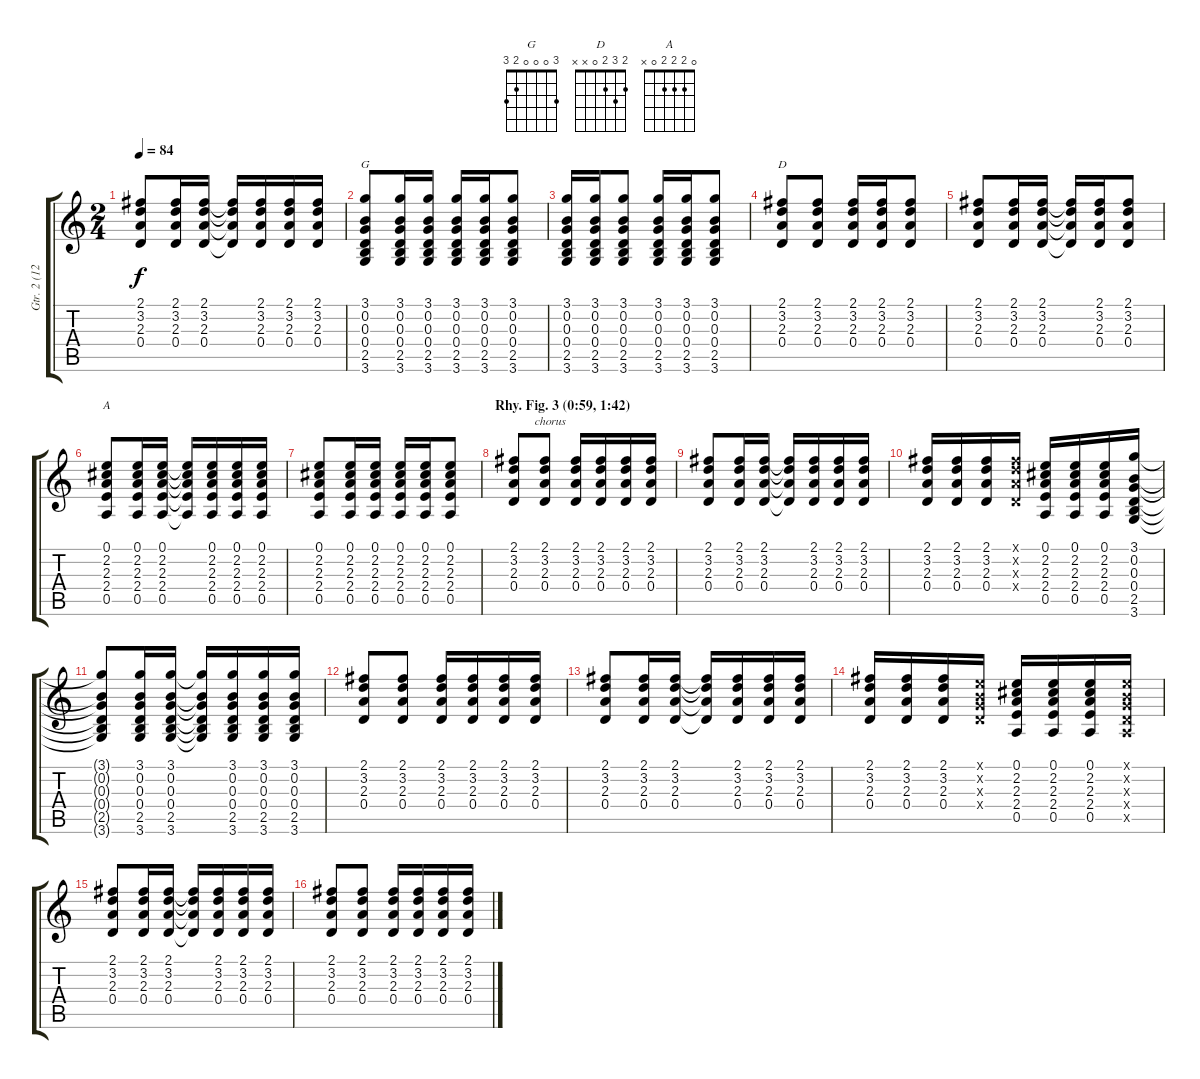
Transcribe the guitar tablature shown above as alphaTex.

\track ("Gtr. 2 (12-string)" "Gtr. 2 (12") {instrument acousticguitarsteel}
\staff {score tabs}
\tuning (E4 B3 G3 D3 A2 E2) {hide}
\chord ("G" 3 0 0 0 2 3)
\chord ("D" 2 3 2 0 x x)
\chord ("A" 0 2 2 2 0 x)
\ts (2 4)
\tempo 84
\clef g2
\ks c
(2.1 3.2 2.3 0.4).8{dy f} (2.1 3.2 2.3 0.4).16 (2.1 3.2 2.3 0.4).16 (2.1{t} 3.2{t} 2.3{t} 0.4{t}).16 (2.1 3.2 2.3 0.4).16 (2.1 3.2 2.3 0.4).16 (2.1 3.2 2.3 0.4).16 |
(3.1 0.2 0.3 0.4 2.5 3.6).8{ch "G"} (3.1 0.2 0.3 0.4 2.5 3.6).16 (3.1 0.2 0.3 0.4 2.5 3.6).16 (3.1 0.2 0.3 0.4 2.5 3.6).16 (3.1 0.2 0.3 0.4 2.5 3.6).16 (3.1 0.2 0.3 0.4 2.5 3.6).8 |
(3.1 0.2 0.3 0.4 2.5 3.6).16 (3.1 0.2 0.3 0.4 2.5 3.6).16 (3.1 0.2 0.3 0.4 2.5 3.6).8 (3.1 0.2 0.3 0.4 2.5 3.6).16 (3.1 0.2 0.3 0.4 2.5 3.6).16 (3.1 0.2 0.3 0.4 2.5 3.6).8 |
(2.1 3.2 2.3 0.4).8{ch "D"} (2.1 3.2 2.3 0.4).8 (2.1 3.2 2.3 0.4).16 (2.1 3.2 2.3 0.4).16 (2.1 3.2 2.3 0.4).8 |
(2.1 3.2 2.3 0.4).8 (2.1 3.2 2.3 0.4).16 (2.1 3.2 2.3 0.4).16 (2.1{t} 3.2{t} 2.3{t} 0.4{t}).16 (2.1 3.2 2.3 0.4).16 (2.1 3.2 2.3 0.4).8 |
(0.1 2.2 2.3 2.4 0.5).8{ch "A"} (0.1 2.2 2.3 2.4 0.5).16 (0.1 2.2 2.3 2.4 0.5).16 (0.1{t} 2.2{t} 2.3{t} 2.4{t} 0.5{t}).16 (0.1 2.2 2.3 2.4 0.5).16 (0.1 2.2 2.3 2.4 0.5).16 (0.1 2.2 2.3 2.4 0.5).16 |
(0.1 2.2 2.3 2.4 0.5).8 (0.1 2.2 2.3 2.4 0.5).16 (0.1 2.2 2.3 2.4 0.5).16 (0.1 2.2 2.3 2.4 0.5).16 (0.1 2.2 2.3 2.4 0.5).16 (0.1 2.2 2.3 2.4 0.5).8 |
\section ("" "Rhy. Fig. 3 (0:59, 1:42)")
(2.1 3.2 2.3 0.4).8{txt "       chorus"} (2.1 3.2 2.3 0.4).8 (2.1 3.2 2.3 0.4).16 (2.1 3.2 2.3 0.4).16 (2.1 3.2 2.3 0.4).16 (2.1 3.2 2.3 0.4).16 |
(2.1 3.2 2.3 0.4).8 (2.1 3.2 2.3 0.4).16 (2.1 3.2 2.3 0.4).16 (2.1{t} 3.2{t} 2.3{t} 0.4{t}).16 (2.1 3.2 2.3 0.4).16 (2.1 3.2 2.3 0.4).16 (2.1 3.2 2.3 0.4).16 |
(2.1 3.2 2.3 0.4).16 (2.1 3.2 2.3 0.4).16 (2.1 3.2 2.3 0.4).16 (2.1{x} 3.2{x} 2.3{x} 0.4{x}).16 (0.1 2.2 2.3 2.4 0.5).16 (0.1 2.2 2.3 2.4 0.5).16 (0.1 2.2 2.3 2.4 0.5).16 (3.1 0.2 0.3 0.4 2.5 3.6).16 |
(3.1{t} 0.2{t} 0.3{t} 0.4{t} 2.5{t} 3.6{t}).8 (3.1 0.2 0.3 0.4 2.5 3.6).16 (3.1 0.2 0.3 0.4 2.5 3.6).16 (3.1{t} 0.2{t} 0.3{t} 0.4{t} 2.5{t} 3.6{t}).16 (3.1 0.2 0.3 0.4 2.5 3.6).16 (3.1 0.2 0.3 0.4 2.5 3.6).16 (3.1 0.2 0.3 0.4 2.5 3.6).16 |
(2.1 3.2 2.3 0.4).8 (2.1 3.2 2.3 0.4).8 (2.1 3.2 2.3 0.4).16 (2.1 3.2 2.3 0.4).16 (2.1 3.2 2.3 0.4).16 (2.1 3.2 2.3 0.4).16 |
(2.1 3.2 2.3 0.4).8 (2.1 3.2 2.3 0.4).16 (2.1 3.2 2.3 0.4).16 (2.1{t} 3.2{t} 2.3{t} 0.4{t}).16 (2.1 3.2 2.3 0.4).16 (2.1 3.2 2.3 0.4).16 (2.1 3.2 2.3 0.4).16 |
(2.1 3.2 2.3 0.4).16 (2.1 3.2 2.3 0.4).16 (2.1 3.2 2.3 0.4).16 (0.1{x} 0.2{x} 0.3{x} 0.4{x}).16 (0.1 2.2 2.3 2.4 0.5).16 (0.1 2.2 2.3 2.4 0.5).16 (0.1 2.2 2.3 2.4 0.5).16 (0.1{x} 0.2{x} 0.3{x} 0.4{x} 0.5{x}).16 |
(2.1 3.2 2.3 0.4).8 (2.1 3.2 2.3 0.4).16 (2.1 3.2 2.3 0.4).16 (2.1{t} 3.2{t} 2.3{t} 0.4{t}).16 (2.1 3.2 2.3 0.4).16 (2.1 3.2 2.3 0.4).16 (2.1 3.2 2.3 0.4).16 |
(2.1 3.2 2.3 0.4).8 (2.1 3.2 2.3 0.4).8 (2.1 3.2 2.3 0.4).16 (2.1 3.2 2.3 0.4).16 (2.1 3.2 2.3 0.4).16 (2.1 3.2 2.3 0.4).16
